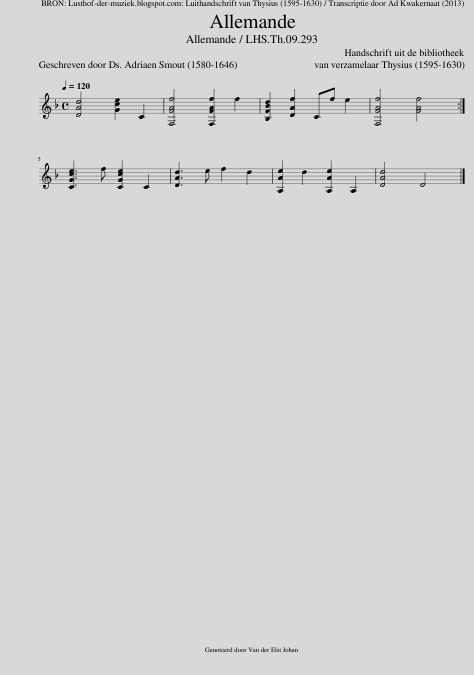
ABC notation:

X:1
L:1/8
Q:1/4=120
M:4/4
I:linebreak $
K:F
V:1 treble
V:1
 [DAd]4 [Gce]2 C2 | [F,FAf]4 [F,FAf]2 f2 | [B,FBd]2 [DAf]2 Cf e2 | [F,FAf]4 [FAf]4 :|$ [CGce]3 f [CGce]2 C2 | %5
 [DAd]3 e f2 d2 | [A,Ae]2 d2 [A,Ae]2 A,2 | [DAd]4 D4 |] %8
